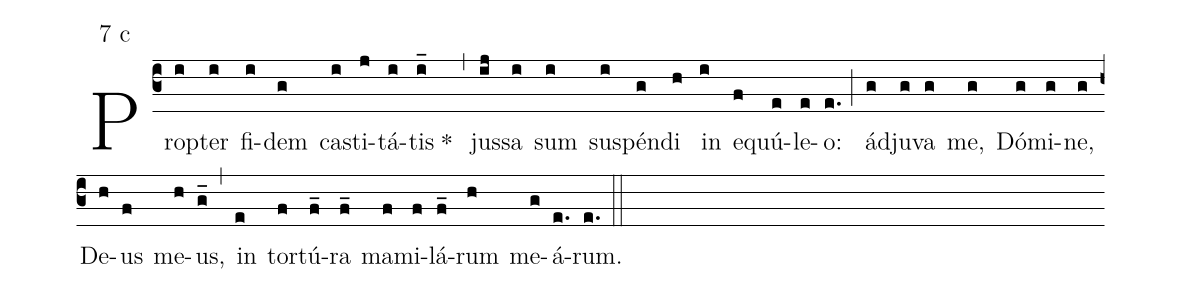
mode:7 c;
%%
(c3) Prop(i)ter(i) fi(i)dem(g) cas(i)ti(j)tá(i)tis(i_) *()(,) jus(ij)sa(i) sum(i) sus(i)pén(g)di(h) in(i) e(f)quú(e)le(e)o:(e.) (;) ád(g)ju(g)va(g) me,(g) Dó(g)mi(g)ne,(g) De(h)us(f) me(h)us,(g_) (,) in(e) tor(f)tú(f_)ra(f_) ma(f)mi(f)lá(f_)rum(h) me(g)á(e.)rum.(e.) (::)
